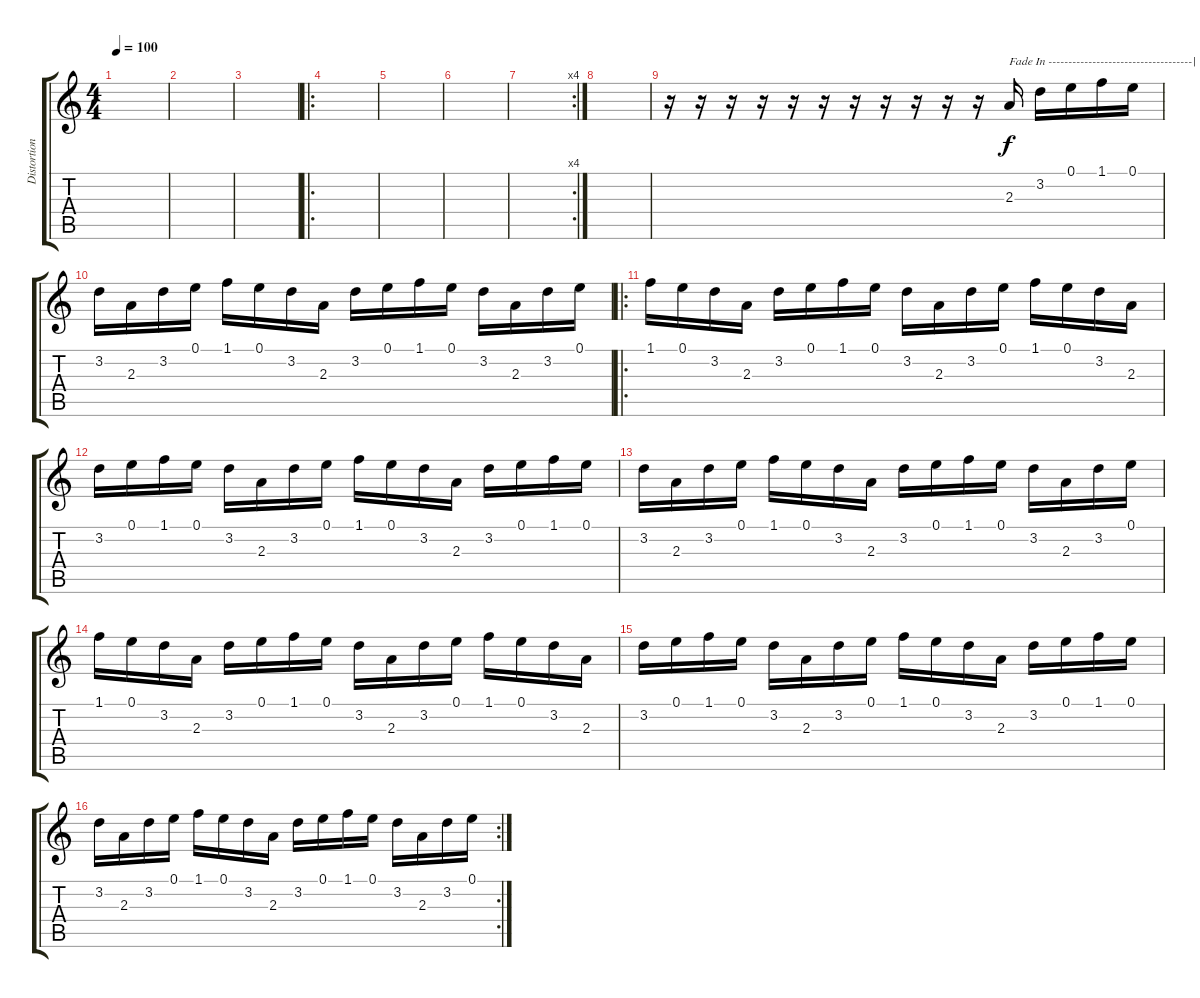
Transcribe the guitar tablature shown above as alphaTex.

\track ("Distortion Guitar - Lead" "Distortion") {instrument distortionguitar}
\staff {score tabs}
\tuning (E4 B3 G3 D3 A2 D2) {hide}
\ts (4 4)
\tempo 100
\clef g2
\ks c
|
|
|
\ro
|
|
|
\rc 4
|
|
r.16 r.16 r.16 r.16 r.16 r.16 r.16 r.16 r.16 r.16 r.16 2.3.16{txt "Fade In ------------------------------------|"} 3.2.16 0.1.16 1.1.16 0.1.16 |
3.2.16 2.3.16 3.2.16 0.1.16 1.1.16 0.1.16 3.2.16 2.3.16 3.2.16 0.1.16 1.1.16 0.1.16 3.2.16 2.3.16 3.2.16 0.1.16 |
\ro
1.1.16 0.1.16 3.2.16 2.3.16 3.2.16 0.1.16 1.1.16 0.1.16 3.2.16 2.3.16 3.2.16 0.1.16 1.1.16 0.1.16 3.2.16 2.3.16 |
3.2.16 0.1.16 1.1.16 0.1.16 3.2.16 2.3.16 3.2.16 0.1.16 1.1.16 0.1.16 3.2.16 2.3.16 3.2.16 0.1.16 1.1.16 0.1.16 |
3.2.16 2.3.16 3.2.16 0.1.16 1.1.16 0.1.16 3.2.16 2.3.16 3.2.16 0.1.16 1.1.16 0.1.16 3.2.16 2.3.16 3.2.16 0.1.16 |
1.1.16 0.1.16 3.2.16 2.3.16 3.2.16 0.1.16 1.1.16 0.1.16 3.2.16 2.3.16 3.2.16 0.1.16 1.1.16 0.1.16 3.2.16 2.3.16 |
3.2.16 0.1.16 1.1.16 0.1.16 3.2.16 2.3.16 3.2.16 0.1.16 1.1.16 0.1.16 3.2.16 2.3.16 3.2.16 0.1.16 1.1.16 0.1.16 |
\rc 2
3.2.16 2.3.16 3.2.16 0.1.16 1.1.16 0.1.16 3.2.16 2.3.16 3.2.16 0.1.16 1.1.16 0.1.16 3.2.16 2.3.16 3.2.16 0.1.16
